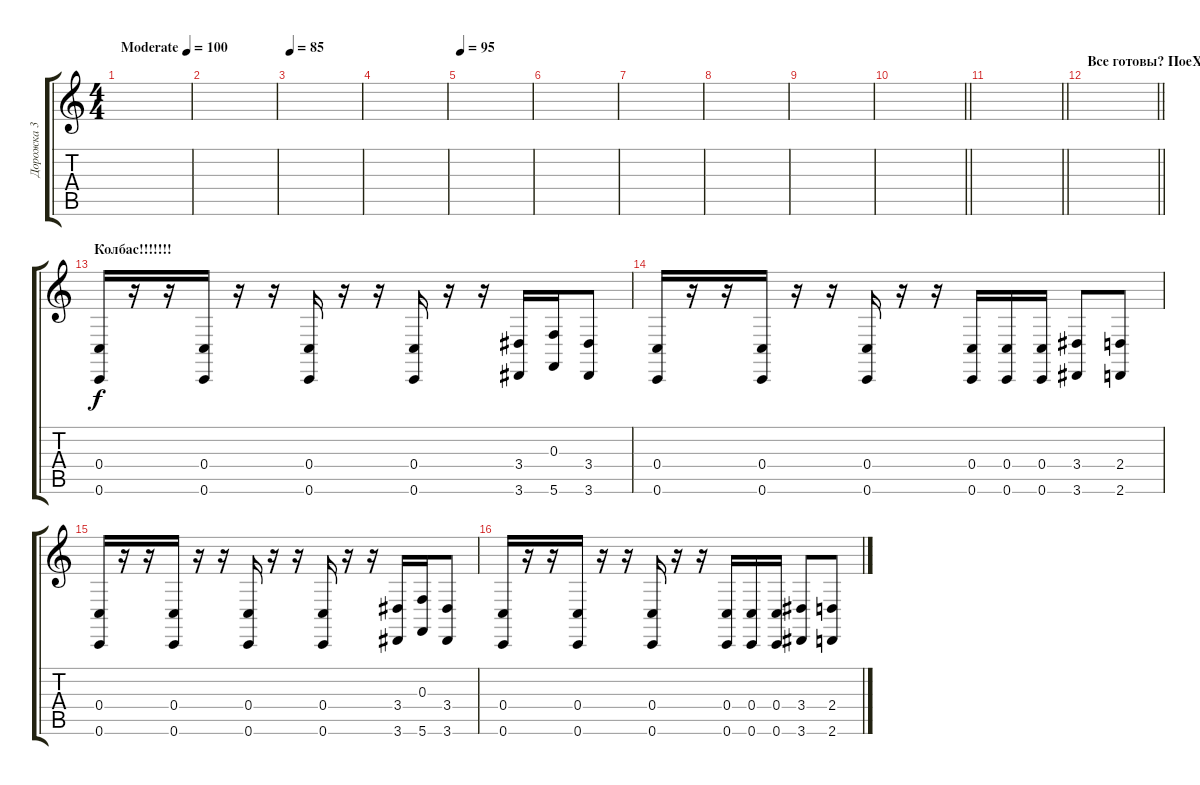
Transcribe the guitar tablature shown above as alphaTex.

\track ("Дорожка 3" "Дорожка 3") {instrument stringensemble1}
\staff {score tabs}
\tuning (D4 A3 F3 C3 G2 C2) {hide}
\ts (4 4)
\tempo (100 "Moderate")
\tempo 85
\tempo (100 "Moderate")
\clef g2
\ks c
|
|
\tempo 85
|
|
\tempo 95
|
|
|
|
|
\barLineRight lightlight
|
\barLineRight lightlight
|
\section ("" "Все готовы? ПоеХали!!!")
\barLineRight lightlight
|
\section ("" "Колбас!!!!!!!")
(0.4 0.6).16 r.16 r.16 (0.4 0.6).16 r.16 r.16 (0.4 0.6).16 r.16 r.16 (0.4 0.6).16 r.16 r.16 (3.4 3.6).16 (0.3 5.6).16 (3.4 3.6).8 |
(0.4 0.6).16 r.16 r.16 (0.4 0.6).16 r.16 r.16 (0.4 0.6).16 r.16 r.16 (0.4 0.6).16 (0.4 0.6).16 (0.4 0.6).16 (3.4 3.6).8 (2.4 2.6).8 |
(0.4 0.6).16 r.16 r.16 (0.4 0.6).16 r.16 r.16 (0.4 0.6).16 r.16 r.16 (0.4 0.6).16 r.16 r.16 (3.4 3.6).16 (0.3 5.6).16 (3.4 3.6).8 |
(0.4 0.6).16 r.16 r.16 (0.4 0.6).16 r.16 r.16 (0.4 0.6).16 r.16 r.16 (0.4 0.6).16 (0.4 0.6).16 (0.4 0.6).16 (3.4 3.6).8 (2.4 2.6).8
